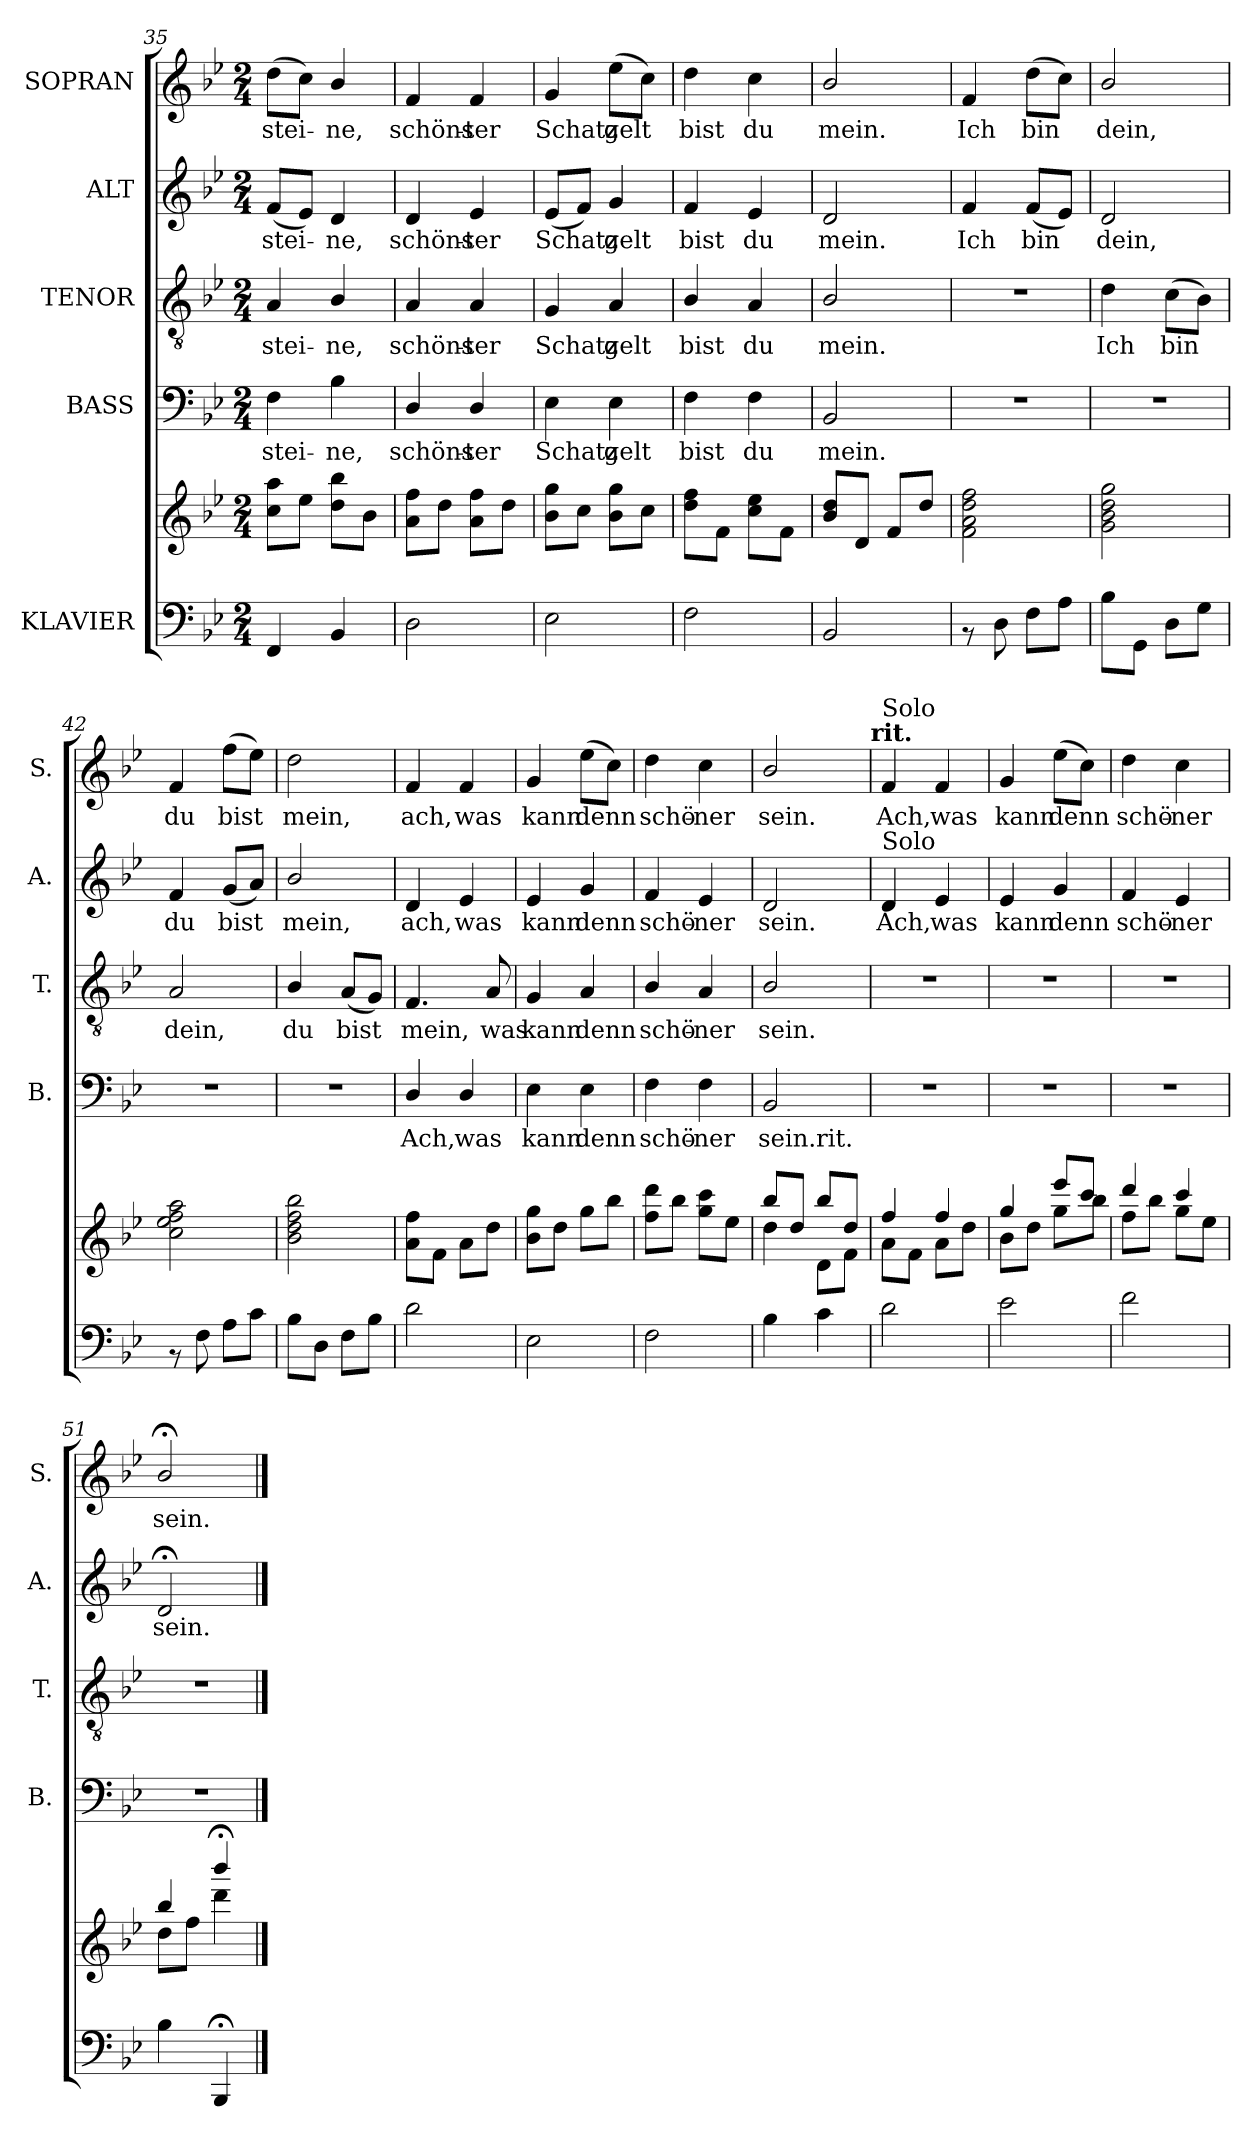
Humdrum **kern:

**kern	**kern	**kern	**text	**kern	**text	**kern	**text	**kern	**text
*part5	*part5	*part4	*part4	*part3	*part3	*part2	*part2	*part1	*part1
*staff6	*staff5	*staff4	*staff4	*staff3	*staff3	*staff2	*staff2	*staff1	*staff1
*I"KLAVIER	*	*I"BASS	*	*I"TENOR	*	*I"ALT	*	*I"SOPRAN	*
*	*	*I'B.	*	*I'T.	*	*I'A.	*	*I'S.	*
*clefF4	*clefG2	*clefF4	*	*clefGv2	*	*clefG2	*	*clefG2	*
*k[b-e-]	*k[b-e-]	*k[b-e-]	*	*k[b-e-]	*	*k[b-e-]	*	*k[b-e-]	*
*B-:	*B-:	*B-:	*	*B-:	*	*B-:	*	*B-:	*
*M2/4	*M2/4	*M2/4	*	*M2/4	*	*M2/4	*	*M2/4	*
=35	=35	=35	=35	=35	=35	=35	=35	=35	=35
!	!	!	!LO:LY:b	!	!LO:LY:b	!	!LO:LY:b	!	!LO:LY:b
4FF/	8cc\ 8aa\L	4F\	-stei-	4A/	-stei-	(<8f/L	-stei-	(>8dd\L	-stei-
.	8ee-\J	.	.	.	.	8e-/J)	.	8cc\J)	.
!	!	!	!LO:LY:b	!	!LO:LY:b	!	!LO:LY:b	!	!LO:LY:b
4BB-/	8dd\ 8bb-\L	4B-\	-ne,	4B-/	-ne,	4d/	-ne,	4b-/	-ne,
.	8b-\J	.	.	.	.	.	.	.	.
!!LO:LB:g=z
=36	=36	=36	=36	=36	=36	=36	=36	=36	=36
!	!	!	!LO:LY:b	!	!LO:LY:b	!	!LO:LY:b	!	!LO:LY:b
2D\	8a\ 8ff\L	4D/	schöns-	4A/	schöns-	4d/	schöns-	4f/	schöns-
.	8dd\J	.	.	.	.	.	.	.	.
!	!	!	!LO:LY:b	!	!LO:LY:b	!	!LO:LY:b	!	!LO:LY:b
.	8a\ 8ff\L	4D/	-ter	4A/	-ter	4e-/	-ter	4f/	-ter
.	8dd\J	.	.	.	.	.	.	.	.
=37	=37	=37	=37	=37	=37	=37	=37	=37	=37
!	!	!	!LO:LY:b	!	!LO:LY:b	!	!LO:LY:b	!	!LO:LY:b
2E-\	8b-\ 8gg\L	4E-\	Schatz	4G/	Schatz	(<8e-/L	Schatz	4g/	Schatz
.	8cc\J	.	.	.	.	8f/J)	.	.	.
!	!	!	!LO:LY:b	!	!LO:LY:b	!	!LO:LY:b	!	!LO:LY:b
.	8b-\ 8gg\L	4E-\	gelt	4A/	gelt	4g/	gelt	(>8ee-\L	gelt
.	8cc\J	.	.	.	.	.	.	8cc\J)	.
=38	=38	=38	=38	=38	=38	=38	=38	=38	=38
!	!	!	!LO:LY:b	!	!LO:LY:b	!	!LO:LY:b	!	!LO:LY:b
2F\	8dd\ 8ff\L	4F\	bist	4B-/	bist	4f/	bist	4dd\	bist
.	8f\J	.	.	.	.	.	.	.	.
!	!	!	!LO:LY:b	!	!LO:LY:b	!	!LO:LY:b	!	!LO:LY:b
.	8cc\ 8ee-\L	4F\	du	4A/	du	4e-/	du	4cc\	du
.	8f\J	.	.	.	.	.	.	.	.
=39	=39	=39	=39	=39	=39	=39	=39	=39	=39
!	!	!	!LO:LY:b	!	!LO:LY:b	!	!LO:LY:b	!	!LO:LY:b
2BB-/	8b-/ 8dd/L	2BB-/	mein.	2B-/	mein.	2d/	mein.	2b-/	mein.
.	8d/J	.	.	.	.	.	.	.	.
.	8f/L	.	.	.	.	.	.	.	.
.	8dd/J	.	.	.	.	.	.	.	.
!!LO:PB:g=z
=40	=40	=40	=40	=40	=40	=40	=40	=40	=40
!	!	!	!	!	!	!	!LO:LY:b	!	!LO:LY:b
8rAA	2f\ 2a\ 2dd\ 2ff\	2r	.	2r	.	4f/	Ich	4f/	Ich
8D\	.	.	.	.	.	.	.	.	.
!	!	!	!	!	!	!	!LO:LY:b	!	!LO:LY:b
8F\L	.	.	.	.	.	(<8f/L	bin	(>8dd\L	bin
8A\J	.	.	.	.	.	8e-/J)	.	8cc\J)	.
=41	=41	=41	=41	=41	=41	=41	=41	=41	=41
!	!	!	!	!	!LO:LY:b	!	!LO:LY:b	!	!LO:LY:b
8B-\L	2g\ 2b-\ 2dd\ 2gg\	2r	.	4d\	Ich	2d/	dein,	2b-/	dein,
8GG\J	.	.	.	.	.	.	.	.	.
!	!	!	!	!	!LO:LY:b	!	!	!	!
8D\L	.	.	.	(>8c\L	bin	.	.	.	.
8G\J	.	.	.	8B-\J)	.	.	.	.	.
=42	=42	=42	=42	=42	=42	=42	=42	=42	=42
!	!	!	!	!	!LO:LY:b	!	!LO:LY:b	!	!LO:LY:b
8rAA	2cc\ 2ee-\ 2ff\ 2aa\	2r	.	2A/	dein,	4f/	du	4f/	du
8F\	.	.	.	.	.	.	.	.	.
!	!	!	!	!	!	!	!LO:LY:b	!	!LO:LY:b
8A\L	.	.	.	.	.	(<8g/L	bist	(>8ff\L	bist
8c\J	.	.	.	.	.	8a/J)	.	8ee-\J)	.
=43	=43	=43	=43	=43	=43	=43	=43	=43	=43
!	!	!	!	!	!LO:LY:b	!	!LO:LY:b	!	!LO:LY:b
8B-\L	2b-\ 2dd\ 2ff\ 2bb-\	2r	.	4B-/	du	2b-/	mein,	2dd\	mein,
8D\J	.	.	.	.	.	.	.	.	.
!	!	!	!	!	!LO:LY:b	!	!	!	!
8F\L	.	.	.	(<8A/L	bist	.	.	.	.
8B-\J	.	.	.	8G/J)	.	.	.	.	.
=44	=44	=44	=44	=44	=44	=44	=44	=44	=44
!	!	!	!LO:LY:b	!	!LO:LY:b	!	!LO:LY:b	!	!LO:LY:b
2d\	8a\ 8ff\L	4D/	Ach,	4.F/	mein,	4d/	ach,	4f/	ach,
.	8f\J	.	.	.	.	.	.	.	.
!	!	!	!LO:LY:b	!	!	!	!LO:LY:b	!	!LO:LY:b
.	8a\L	4D/	was	.	.	4e-/	was	4f/	was
!	!	!	!	!	!LO:LY:b	!	!	!	!
.	8dd\J	.	.	8A/	was	.	.	.	.
=45	=45	=45	=45	=45	=45	=45	=45	=45	=45
!	!	!	!LO:LY:b	!	!LO:LY:b	!	!LO:LY:b	!	!LO:LY:b
2E-\	8b-\ 8gg\L	4E-\	kann	4G/	kann	4e-/	kann	4g/	kann
.	8dd\J	.	.	.	.	.	.	.	.
!	!	!	!LO:LY:b	!	!LO:LY:b	!	!LO:LY:b	!	!LO:LY:b
.	8gg\L	4E-\	denn	4A/	denn	4g/	denn	(>8ee-\L	denn
.	8bb-\J	.	.	.	.	.	.	8cc\J)	.
!!LO:LB:g=z
=46	=46	=46	=46	=46	=46	=46	=46	=46	=46
!	!	!	!LO:LY:b	!	!LO:LY:b	!	!LO:LY:b	!	!LO:LY:b
2F\	8ff\ 8ddd\L	4F\	schö-	4B-/	schö-	4f/	schö-	4dd\	schö-
.	8bb-\J	.	.	.	.	.	.	.	.
!	!	!	!LO:LY:b	!	!LO:LY:b	!	!LO:LY:b	!	!LO:LY:b
.	8gg\ 8ccc\L	4F\	-ner	4A/	-ner	4e-/	-ner	4cc\	-ner
.	8ee-\J	.	.	.	.	.	.	.	.
=47	=47	=47	=47	=47	=47	=47	=47	=47	=47
*	*^	*	*	*	*	*	*	*	*
!	!	!	!	!LO:LY:b	!	!LO:LY:b	!	!LO:LY:b	!	!LO:LY:b
4B-\	8bb-/L	4dd\	2BB-/	sein.rit.	2B-/	sein.	2d/	sein.	2b-/	sein.
.	8dd/J	.	.	.	.	.	.	.	.	.
4c\	8bb-/L	8d\L	.	.	.	.	.	.	.	.
.	8dd/J	8f\J	.	.	.	.	.	.	.	.
!	!	!	!	!	!	!	!	!	!LO:TX:a:B:t=rit.	!
=48	=48	=48	=48	=48	=48	=48	=48	=48	=48	=48
!	!	!	!	!	!	!	!	!	!LO:TX:a:t=Solo	!
!	!	!	!	!	!	!	!LO:TX:a:t=Solo	!	!	!
!	!	!	!	!	!	!	!	!LO:LY:b	!	!LO:LY:b
2d\	4ff/	8a\L	2r	.	2r	.	4d/	Ach,	4f/	Ach,
.	.	8f\J	.	.	.	.	.	.	.	.
!	!	!	!	!	!	!	!	!LO:LY:b	!	!LO:LY:b
.	4ff/	8a\L	.	.	.	.	4e-/	was	4f/	was
.	.	8dd\J	.	.	.	.	.	.	.	.
=49	=49	=49	=49	=49	=49	=49	=49	=49	=49	=49
!	!	!	!	!	!	!	!	!LO:LY:b	!	!LO:LY:b
2e-\	4gg/	8b-\L	2r	.	2r	.	4e-/	kann	4g/	kann
.	.	8dd\J	.	.	.	.	.	.	.	.
!	!	!	!	!	!	!	!	!LO:LY:b	!	!LO:LY:b
.	8eee-/L	8gg\L	.	.	.	.	4g/	denn	(>8ee-\L	denn
.	8ccc/J	8bb-\J	.	.	.	.	.	.	8cc\J)	.
=50	=50	=50	=50	=50	=50	=50	=50	=50	=50	=50
!	!	!	!	!	!	!	!	!LO:LY:b	!	!LO:LY:b
2f\	4ddd/	8ff\L	2r	.	2r	.	4f/	schö-	4dd\	schö-
.	.	8bb-\J	.	.	.	.	.	.	.	.
!	!	!	!	!	!	!	!	!LO:LY:b	!	!LO:LY:b
.	4ccc/	8gg\L	.	.	.	.	4e-/	-ner	4cc\	-ner
.	.	8ee-\J	.	.	.	.	.	.	.	.
=51	=51	=51	=51	=51	=51	=51	=51	=51	=51	=51
!	!	!	!	!	!	!	!	!LO:LY:b	!	!LO:LY:b
4B-\	4bb-/	8dd\L	2r	.	2r	.	2d;</	sein.	2b-;</	sein.
.	.	8ff\J	.	.	.	.	.	.	.	.
4BBB-;</	4bbb-;</	4ddd\	.	.	.	.	.	.	.	.
*	*v	*v	*	*	*	*	*	*	*	*
==	==	==	==	==	==	==	==	==	==
*-	*-	*-	*-	*-	*-	*-	*-	*-	*-
